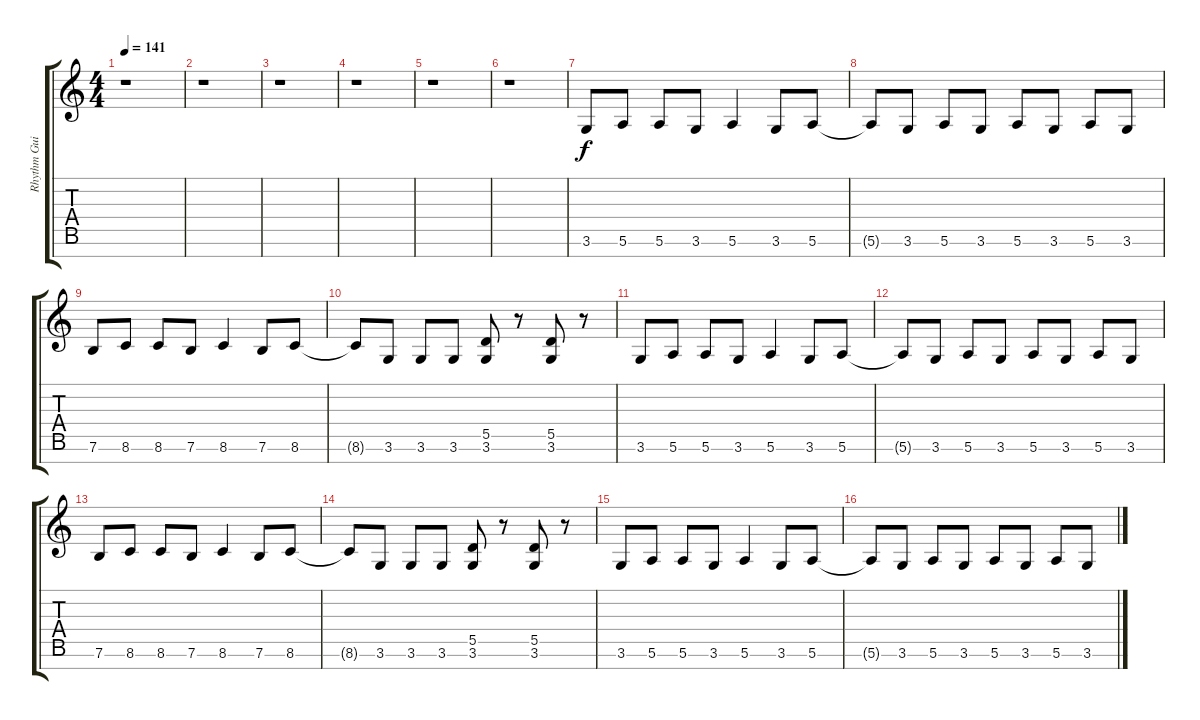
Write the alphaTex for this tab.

\track ("Rhythm Guitar" "Rhythm Gui") {instrument distortionguitar}
\staff {score tabs}
\tuning (E4 B3 G3 D3 A2 E2 B1) {hide}
\ts (4 4)
\tempo 141
\clef g2
\ks c
r.1{dy f} |
r.1 |
r.1 |
r.1 |
r.1 |
r.1 |
3.6.8 5.6.8 5.6.8 3.6.8 5.6.4 3.6.8 5.6.8 |
5.6{t}.8 3.6.8 5.6.8 3.6.8 5.6.8 3.6.8 5.6.8 3.6.8 |
7.6.8 8.6.8 8.6.8 7.6.8 8.6.4 7.6.8 8.6.8 |
8.6{t}.8 3.6.8 3.6.8 3.6.8 (5.5 3.6).8 r.8 (5.5 3.6).8 r.8 |
3.6.8 5.6.8 5.6.8 3.6.8 5.6.4 3.6.8 5.6.8 |
5.6{t}.8 3.6.8 5.6.8 3.6.8 5.6.8 3.6.8 5.6.8 3.6.8 |
7.6.8 8.6.8 8.6.8 7.6.8 8.6.4 7.6.8 8.6.8 |
8.6{t}.8 3.6.8 3.6.8 3.6.8 (5.5 3.6).8 r.8 (5.5 3.6).8 r.8 |
3.6.8 5.6.8 5.6.8 3.6.8 5.6.4 3.6.8 5.6.8 |
5.6{t}.8 3.6.8 5.6.8 3.6.8 5.6.8 3.6.8 5.6.8 3.6.8
